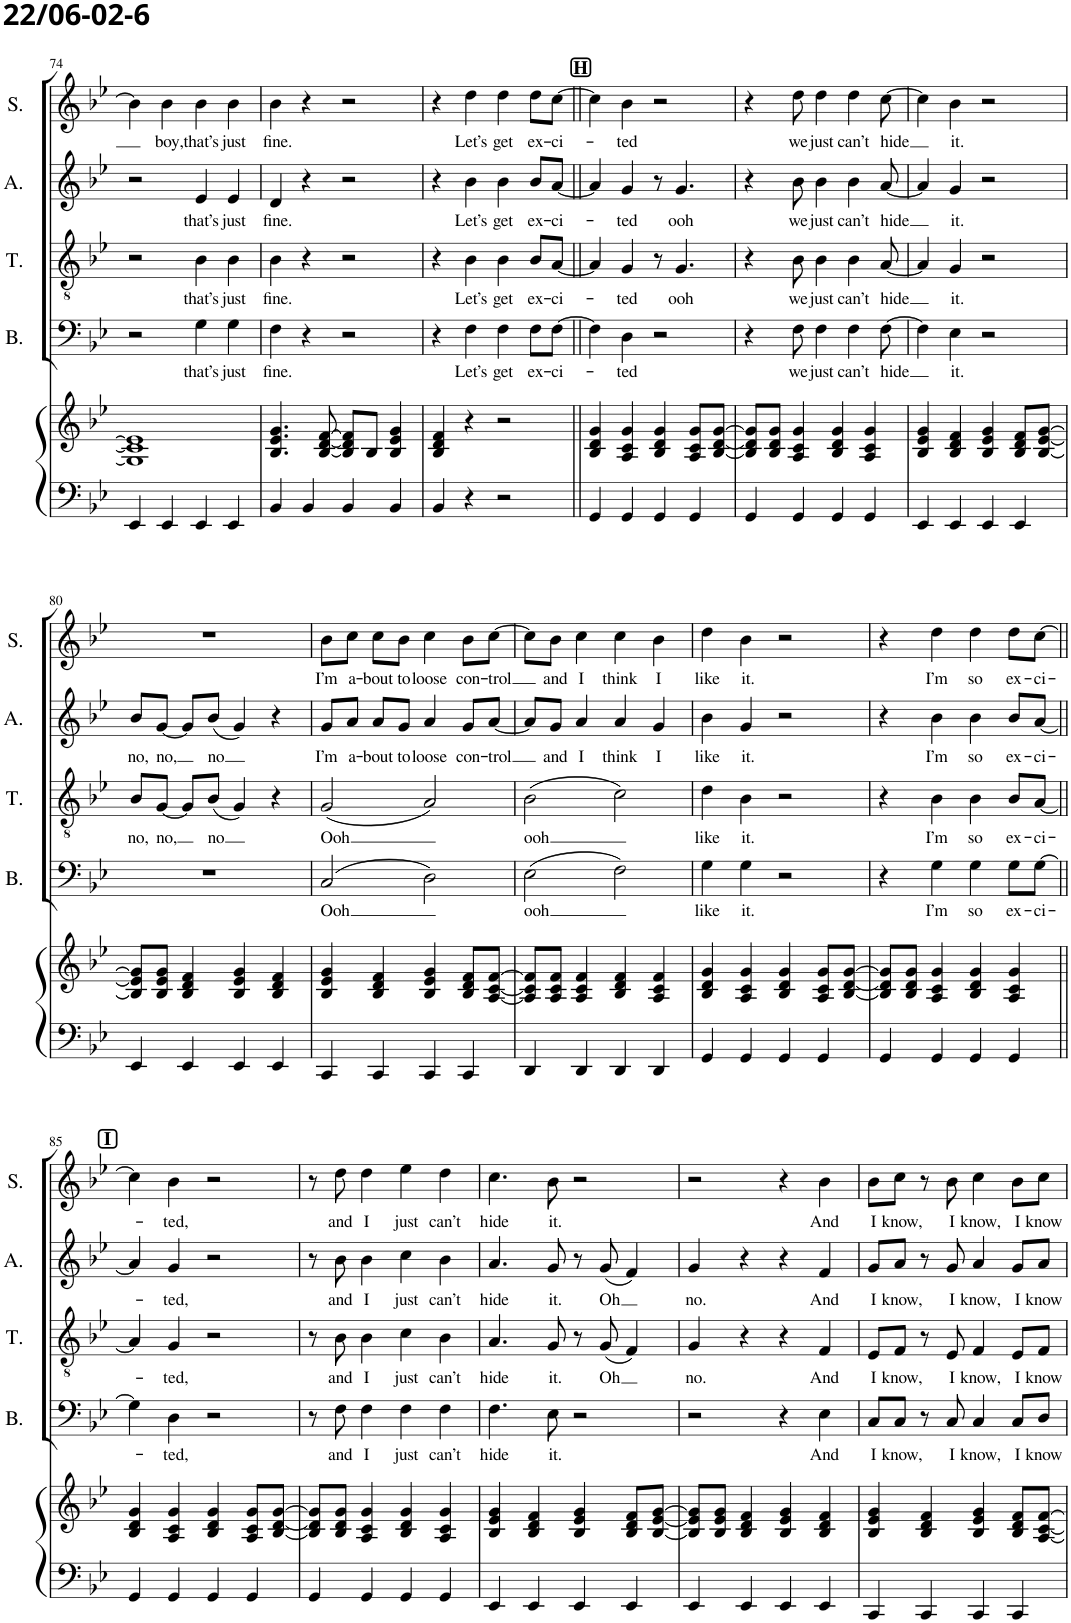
**kern	**kern	**kern	**text	**kern	**text	**kern	**text	**kern	**text
*part5	*part5	*part4	*part4	*part3	*part3	*part2	*part2	*part1	*part1
*staff6	*staff5	*staff4	*staff4	*staff3	*staff3	*staff2	*staff2	*staff1	*staff1
*I"Piano	*	*I"Bas	*	*I"Tenor	*	*I"Alt	*	*I"Sopraan	*
*I'Pno	*	*I'B.	*	*I'T.	*	*I'A.	*	*I'S.	*
!!LO:PB:g=z
*clefF4	*clefG2	*clefF4	*	*clefGv2	*	*clefG2	*	*clefG2	*
*	*	*	*	*	*	*Trd1c2	*	*Trd1c2	*
*k[b-e-]	*k[b-e-]	*k[b-e-]	*	*k[b-e-]	*	*k[b-e-]	*	*k[b-e-]	*
*M4/4	*M4/4	*M4/4	*	*M4/4	*	*M4/4	*	*M4/4	*
=74	=74	=74	=74	=74	=74	=74	=74	=74	=74
4EE-/	1G] 1c] 1e-]	2r	.	2r	.	2r	.	4b-\]	.
!	!	!	!	!	!	!	!	!	!LO:LY:b
4EE-/	.	.	.	.	.	.	.	4b-\	boy,
!	!	!	!LO:LY:b	!	!LO:LY:b	!	!LO:LY:b	!	!LO:LY:b
4EE-/	.	4G\	that’s	4B-\	that’s	4e-/	that’s	4b-\	that’s
!	!	!	!LO:LY:b	!	!LO:LY:b	!	!LO:LY:b	!	!LO:LY:b
4EE-/	.	4G\	just	4B-\	just	4e-/	just	4b-\	just
=75	=75	=75	=75	=75	=75	=75	=75	=75	=75
!	!	!	!LO:LY:b	!	!LO:LY:b	!	!LO:LY:b	!	!LO:LY:b
4BB-/	4.B-/ 4.e-/ 4.g/	4F\	fine.	4B-\	fine.	4d/	fine.	4b-\	fine.
4BB-/	.	4r	.	4r	.	4r	.	4r	.
.	[8B-/ [8d/ [8f/	.	.	.	.	.	.	.	.
4BB-/	8B-/] 8d/] 8f/]L	2r	.	2r	.	2r	.	2r	.
.	8B-/J	.	.	.	.	.	.	.	.
4BB-/	4B-/ 4e-/ 4g/	.	.	.	.	.	.	.	.
=76	=76	=76	=76	=76	=76	=76	=76	=76	=76
4BB-/	4B-/ 4d/ 4f/	4r	.	4r	.	4r	.	4r	.
!	!	!	!LO:LY:b	!	!LO:LY:b	!	!LO:LY:b	!	!LO:LY:b
4r	4r	4F\	Let’s	4B-\	Let’s	4b-\	Let’s	4dd\	Let’s
!	!	!	!LO:LY:b	!	!LO:LY:b	!	!LO:LY:b	!	!LO:LY:b
2r	2r	4F\	get	4B-\	get	4b-\	get	4dd\	get
!	!	!	!LO:LY:b	!	!LO:LY:b	!	!LO:LY:b	!	!LO:LY:b
.	.	8F\L	ex-	8B-/L	ex-	8b-/L	ex-	8dd\L	ex-
!	!	!	!LO:LY:b	!	!LO:LY:b	!	!LO:LY:b	!	!LO:LY:b
.	.	[8F\J	-ci-	[8A/J	-ci-	[8a/J	-ci-	[8cc\J	-ci-
!!LO:REH:place=s1:a:B:cj:fs=11:t=H
=77||	=77||	=77||	=77||	=77||	=77||	=77||	=77||	=77||	=77||
4GG/	4B-/ 4d/ 4g/	4F\]	.	4A/]	.	4a/]	.	4cc\]	.
!	!	!	!LO:LY:b	!	!LO:LY:b	!	!LO:LY:b	!	!LO:LY:b
4GG/	4A/ 4c/ 4g/	4D\	-ted	4G/	-ted	4g/	-ted	4b-\	-ted
4GG/	4B-/ 4d/ 4g/	2r	.	8r	.	8r	.	2r	.
!	!	!	!	!	!LO:LY:b	!	!LO:LY:b	!	!
.	.	.	.	4.G/	ooh	4.g/	ooh	.	.
4GG/	8A/ 8c/ 8g/L	.	.	.	.	.	.	.	.
.	[8B-/ [8d/ [8g/J	.	.	.	.	.	.	.	.
=78	=78	=78	=78	=78	=78	=78	=78	=78	=78
4GG/	8B-/] 8d/] 8g/]L	4r	.	4r	.	4r	.	4r	.
.	8B-/ 8d/ 8g/J	.	.	.	.	.	.	.	.
!	!	!	!LO:LY:b	!	!LO:LY:b	!	!LO:LY:b	!	!LO:LY:b
4GG/	4A/ 4c/ 4g/	8F\	we	8B-\	we	8b-\	we	8dd\	we
!	!	!	!LO:LY:b	!	!LO:LY:b	!	!LO:LY:b	!	!LO:LY:b
.	.	4F\	just	4B-\	just	4b-\	just	4dd\	just
4GG/	4B-/ 4d/ 4g/	.	.	.	.	.	.	.	.
!	!	!	!LO:LY:b	!	!LO:LY:b	!	!LO:LY:b	!	!LO:LY:b
.	.	4F\	can’t	4B-\	can’t	4b-\	can’t	4dd\	can’t
4GG/	4A/ 4c/ 4g/	.	.	.	.	.	.	.	.
!	!	!	!LO:LY:b	!	!LO:LY:b	!	!LO:LY:b	!	!LO:LY:b
.	.	[8F\	hide	[8A/	hide	[8a/	hide	[8cc\	hide
=79	=79	=79	=79	=79	=79	=79	=79	=79	=79
4EE-/	4B-/ 4e-/ 4g/	4F\]	.	4A/]	.	4a/]	.	4cc\]	.
!	!	!	!LO:LY:b	!	!LO:LY:b	!	!LO:LY:b	!	!LO:LY:b
4EE-/	4B-/ 4d/ 4f/	4E-\	it.	4G/	it.	4g/	it.	4b-\	it.
4EE-/	4B-/ 4e-/ 4g/	2r	.	2r	.	2r	.	2r	.
4EE-/	8B-/ 8d/ 8f/L	.	.	.	.	.	.	.	.
.	[8B-/ [8e-/ [8g/J	.	.	.	.	.	.	.	.
!!LO:LB:g=z
=80	=80	=80	=80	=80	=80	=80	=80	=80	=80
!	!	!	!	!	!LO:LY:b	!	!LO:LY:b	!	!
4EE-/	8B-/] 8e-/] 8g/]L	1r	.	8B-/L	no,	8b-/L	no,	1r	.
!	!	!	!	!	!LO:LY:b	!	!LO:LY:b	!	!
.	8B-/ 8e-/ 8g/J	.	.	[8G/J	no,	[8g/J	no,	.	.
4EE-/	4B-/ 4d/ 4f/	.	.	8G/L]	.	8g/L]	.	.	.
!	!	!	!	!	!LO:LY:b	!	!LO:LY:b	!	!
.	.	.	.	(8B-/J	no	(8b-/J	no	.	.
4EE-/	4B-/ 4e-/ 4g/	.	.	4G/)	.	4g/)	.	.	.
4EE-/	4B-/ 4d/ 4f/	.	.	4r	.	4r	.	.	.
=81	=81	=81	=81	=81	=81	=81	=81	=81	=81
!	!	!	!LO:LY:b	!	!LO:LY:b	!	!LO:LY:b	!	!LO:LY:b
4CC/	4B-/ 4e-/ 4g/	(2C/	Ooh	(2G/	Ooh	8g/L	I’m	8b-\L	I’m
!	!	!	!	!	!	!	!LO:LY:b	!	!LO:LY:b
.	.	.	.	.	.	8a/J	a-	8cc\J	a-
!	!	!	!	!	!	!	!LO:LY:b	!	!LO:LY:b
4CC/	4B-/ 4d/ 4f/	.	.	.	.	8a/L	-bout	8cc\L	-bout
!	!	!	!	!	!	!	!LO:LY:b	!	!LO:LY:b
.	.	.	.	.	.	8g/J	to	8b-\J	to
!	!	!	!	!	!	!	!LO:LY:b	!	!LO:LY:b
4CC/	4B-/ 4e-/ 4g/	2D\)	.	2A/)	.	4a/	loose	4cc\	loose
!	!	!	!	!	!	!	!LO:LY:b	!	!LO:LY:b
4CC/	8B-/ 8d/ 8f/L	.	.	.	.	8g/L	con-	8b-\L	con-
!	!	!	!	!	!	!	!LO:LY:b	!	!LO:LY:b
.	[8A/ [8c/ [8f/J	.	.	.	.	[8a/J	-trol	[8cc\J	-trol
=82	=82	=82	=82	=82	=82	=82	=82	=82	=82
!	!	!	!LO:LY:b	!	!LO:LY:b	!	!	!	!
4DD/	8A/] 8c/] 8f/]L	(2E-\	ooh	(2B-\	ooh	8a/L]	.	8cc\L]	.
!	!	!	!	!	!	!	!LO:LY:b	!	!LO:LY:b
.	8A/ 8c/ 8f/J	.	.	.	.	8g/J	and	8b-\J	and
!	!	!	!	!	!	!	!LO:LY:b	!	!LO:LY:b
4DD/	4A/ 4c/ 4f/	.	.	.	.	4a/	I	4cc\	I
!	!	!	!	!	!	!	!LO:LY:b	!	!LO:LY:b
4DD/	4B-/ 4d/ 4f/	2F\)	.	2c\)	.	4a/	think	4cc\	think
!	!	!	!	!	!	!	!LO:LY:b	!	!LO:LY:b
4DD/	4A/ 4c/ 4f/	.	.	.	.	4g/	I	4b-\	I
=83	=83	=83	=83	=83	=83	=83	=83	=83	=83
!	!	!	!LO:LY:b	!	!LO:LY:b	!	!LO:LY:b	!	!LO:LY:b
4GG/	4B-/ 4d/ 4g/	4G\	like	4d\	like	4b-\	like	4dd\	like
!	!	!	!LO:LY:b	!	!LO:LY:b	!	!LO:LY:b	!	!LO:LY:b
4GG/	4A/ 4c/ 4g/	4G\	it.	4B-\	it.	4g/	it.	4b-\	it.
4GG/	4B-/ 4d/ 4g/	2r	.	2r	.	2r	.	2r	.
4GG/	8A/ 8c/ 8g/L	.	.	.	.	.	.	.	.
.	[8B-/ [8d/ [8g/J	.	.	.	.	.	.	.	.
=84	=84	=84	=84	=84	=84	=84	=84	=84	=84
4GG/	8B-/] 8d/] 8g/]L	4r	.	4r	.	4r	.	4r	.
.	8B-/ 8d/ 8g/J	.	.	.	.	.	.	.	.
!	!	!	!LO:LY:b	!	!LO:LY:b	!	!LO:LY:b	!	!LO:LY:b
4GG/	4A/ 4c/ 4g/	4G\	I’m	4B-\	I’m	4b-\	I’m	4dd\	I’m
!	!	!	!LO:LY:b	!	!LO:LY:b	!	!LO:LY:b	!	!LO:LY:b
4GG/	4B-/ 4d/ 4g/	4G\	so	4B-\	so	4b-\	so	4dd\	so
!	!	!	!LO:LY:b	!	!LO:LY:b	!	!LO:LY:b	!	!LO:LY:b
4GG/	4A/ 4c/ 4g/	8G\L	ex-	8B-/L	ex-	8b-/L	ex-	8dd\L	ex-
!	!	!	!LO:LY:b	!	!LO:LY:b	!	!LO:LY:b	!	!LO:LY:b
.	.	[8G\J	-ci-	[8A/J	-ci-	[8a/J	-ci-	[8cc\J	-ci-
!!LO:LB:g=z
!!LO:REH:place=s1:a:B:cj:fs=11:t=I
=85||	=85||	=85||	=85||	=85||	=85||	=85||	=85||	=85||	=85||
4GG/	4B-/ 4d/ 4g/	4G\]	.	4A/]	.	4a/]	.	4cc\]	.
!	!	!	!LO:LY:b	!	!LO:LY:b	!	!LO:LY:b	!	!LO:LY:b
4GG/	4A/ 4c/ 4g/	4D\	-ted,	4G/	-ted,	4g/	-ted,	4b-\	-ted,
4GG/	4B-/ 4d/ 4g/	2r	.	2r	.	2r	.	2r	.
4GG/	8A/ 8c/ 8g/L	.	.	.	.	.	.	.	.
.	[8B-/ [8d/ [8g/J	.	.	.	.	.	.	.	.
=86	=86	=86	=86	=86	=86	=86	=86	=86	=86
4GG/	8B-/] 8d/] 8g/]L	8r	.	8r	.	8r	.	8r	.
!	!	!	!LO:LY:b	!	!LO:LY:b	!	!LO:LY:b	!	!LO:LY:b
.	8B-/ 8d/ 8g/J	8F\	and	8B-\	and	8b-\	and	8dd\	and
!	!	!	!LO:LY:b	!	!LO:LY:b	!	!LO:LY:b	!	!LO:LY:b
4GG/	4A/ 4c/ 4g/	4F\	I	4B-\	I	4b-\	I	4dd\	I
!	!	!	!LO:LY:b	!	!LO:LY:b	!	!LO:LY:b	!	!LO:LY:b
4GG/	4B-/ 4d/ 4g/	4F\	just	4c\	just	4cc\	just	4ee-\	just
!	!	!	!LO:LY:b	!	!LO:LY:b	!	!LO:LY:b	!	!LO:LY:b
4GG/	4A/ 4c/ 4g/	4F\	can’t	4B-\	can’t	4b-\	can’t	4dd\	can’t
=87	=87	=87	=87	=87	=87	=87	=87	=87	=87
!	!	!	!LO:LY:b	!	!LO:LY:b	!	!LO:LY:b	!	!LO:LY:b
4EE-/	4B-/ 4e-/ 4g/	4.F\	hide	4.A/	hide	4.a/	hide	4.cc\	hide
4EE-/	4B-/ 4d/ 4f/	.	.	.	.	.	.	.	.
!	!	!	!LO:LY:b	!	!LO:LY:b	!	!LO:LY:b	!	!LO:LY:b
.	.	8E-\	it.	8G/	it.	8g/	it.	8b-\	it.
4EE-/	4B-/ 4e-/ 4g/	2r	.	8r	.	8r	.	2r	.
!	!	!	!	!	!LO:LY:b	!	!LO:LY:b	!	!
.	.	.	.	(8G/	Oh	(8g/	Oh	.	.
4EE-/	8B-/ 8d/ 8f/L	.	.	4F/)	.	4f/)	.	.	.
.	[8B-/ [8e-/ [8g/J	.	.	.	.	.	.	.	.
=88	=88	=88	=88	=88	=88	=88	=88	=88	=88
!	!	!	!	!	!LO:LY:b	!	!LO:LY:b	!	!
4EE-/	8B-/] 8e-/] 8g/]L	2r	.	4G/	no.	4g/	no.	2r	.
.	8B-/ 8e-/ 8g/J	.	.	.	.	.	.	.	.
4EE-/	4B-/ 4d/ 4f/	.	.	4r	.	4r	.	.	.
4EE-/	4B-/ 4e-/ 4g/	4r	.	4r	.	4r	.	4r	.
!	!	!	!LO:LY:b	!	!LO:LY:b	!	!LO:LY:b	!	!LO:LY:b
4EE-/	4B-/ 4d/ 4f/	4E-\	And	4F/	And	4f/	And	4b-\	And
=89	=89	=89	=89	=89	=89	=89	=89	=89	=89
!	!	!	!LO:LY:b	!	!LO:LY:b	!	!LO:LY:b	!	!LO:LY:b
4CC/	4B-/ 4e-/ 4g/	8C/L	I	8E-/L	I	8g/L	I	8b-\L	I
!	!	!	!LO:LY:b	!	!LO:LY:b	!	!LO:LY:b	!	!LO:LY:b
.	.	8C/J	know,	8F/J	know,	8a/J	know,	8cc\J	know,
4CC/	4B-/ 4d/ 4f/	8r	.	8r	.	8r	.	8r	.
!	!	!	!LO:LY:b	!	!LO:LY:b	!	!LO:LY:b	!	!LO:LY:b
.	.	8C/	I	8E-/	I	8g/	I	8b-\	I
!	!	!	!LO:LY:b	!	!LO:LY:b	!	!LO:LY:b	!	!LO:LY:b
4CC/	4B-/ 4e-/ 4g/	4C/	know,	4F/	know,	4a/	know,	4cc\	know,
!	!	!	!LO:LY:b	!	!LO:LY:b	!	!LO:LY:b	!	!LO:LY:b
4CC/	8B-/ 8d/ 8f/L	8C/L	I	8E-/L	I	8g/L	I	8b-\L	I
!	!	!	!LO:LY:b	!	!LO:LY:b	!	!LO:LY:b	!	!LO:LY:b
.	[8A/ [8c/ [8f/J	8D/J	know	8F/J	know	8a/J	know	8cc\J	know
=	=	=	=	=	=	=	=	=	=
*-	*-	*-	*-	*-	*-	*-	*-	*-	*-
